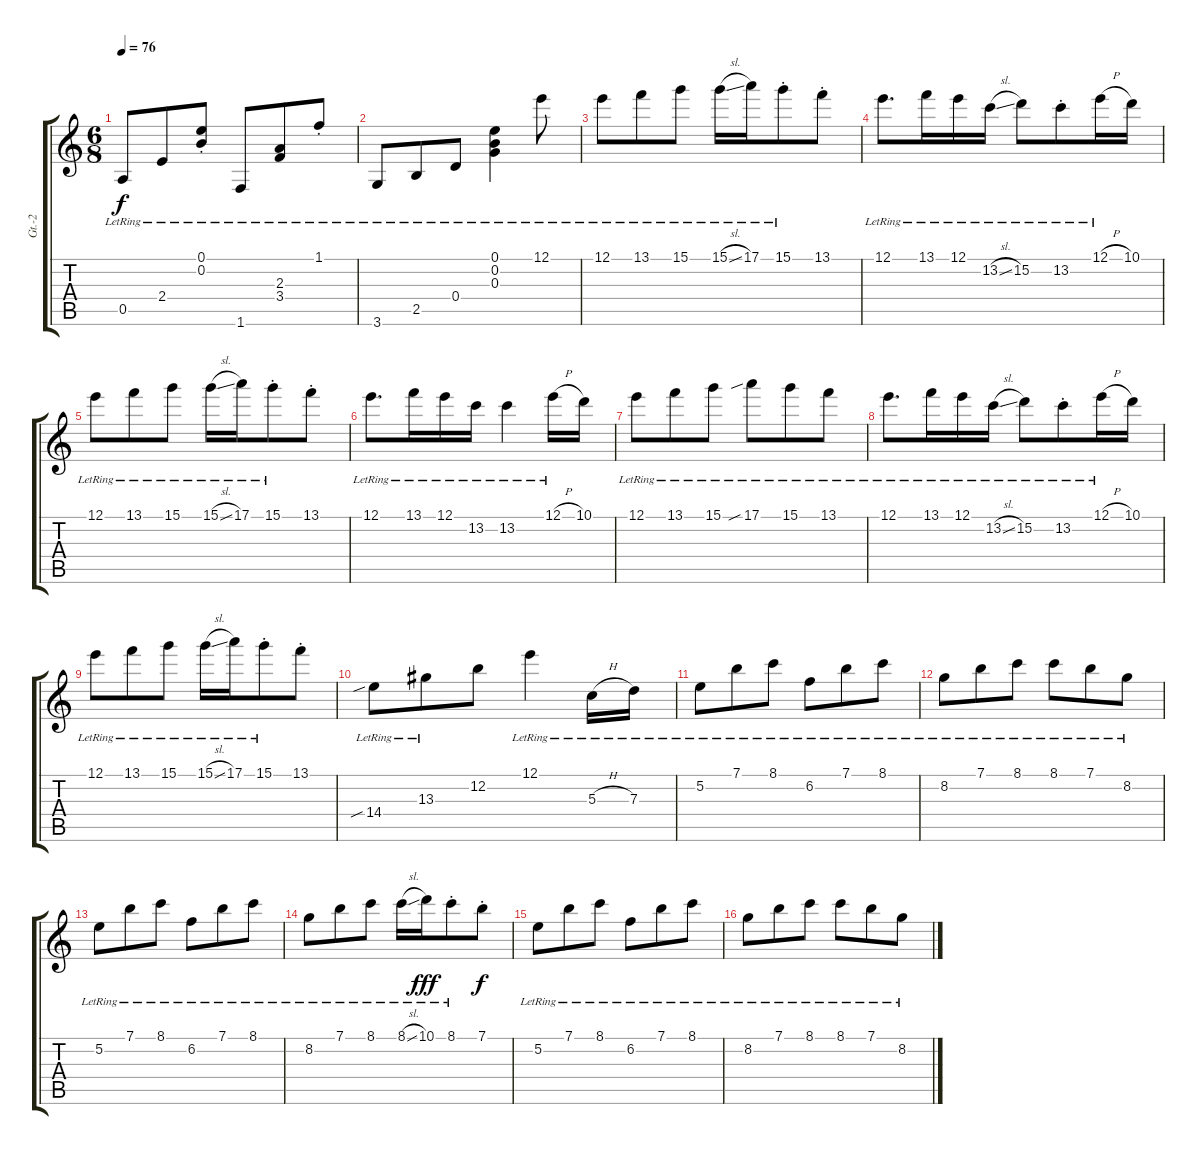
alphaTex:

\track ("Gt.-2" "Gt.-2") {instrument acousticguitarsteel}
\staff {score tabs}
\tuning (E4 B3 G3 D3 A2 E2) {hide}
\ts (6 8)
\tempo 76
\clef g2
\ks c
0.5{lr}.8{dy f} 2.4{lr}.8 (0.1{st lr} 0.2{st}).8 1.6{lr}.8 (2.3 3.4{lr}).8 1.1{st lr}.8 |
3.6{lr}.8 2.5{lr}.8 0.4{lr}.8 (0.1 0.2 0.3{lr}).4 12.1{lr}.8 |
12.1{lr}.8 13.1{lr}.8 15.1{lr}.8 15.1{sl lr}.16 17.1{lr}.16 15.1{st lr}.8 13.1{st}.8 |
12.1{lr}.8{d} 13.1{lr}.16 12.1{lr}.16 13.2{sl lr}.16 15.2{lr}.8 13.2{st lr}.8 12.1{h lr}.16 10.1.16 |
12.1{lr}.8 13.1{lr}.8 15.1{lr}.8 15.1{sl lr}.16 17.1{lr}.16 15.1{st lr}.8 13.1{st}.8 |
12.1{lr}.8{d} 13.1{lr}.16 12.1{lr}.16 13.2{lr}.16 13.2{lr}.4 12.1{h lr}.16 10.1.16 |
12.1{lr}.8 13.1{lr}.8 15.1{lr}.8 17.1{sib lr}.8 15.1{lr}.8 13.1{lr}.8 |
12.1{lr}.8{d} 13.1{lr}.16 12.1{lr}.16 13.2{sl lr}.16 15.2{lr}.8 13.2{st lr}.8 12.1{h lr}.16 10.1.16 |
12.1{lr}.8 13.1{lr}.8 15.1{lr}.8 15.1{sl lr}.16 17.1{lr}.16 15.1{st lr}.8 13.1{st}.8 |
14.4{sib lr}.8 13.3{lr}.8 12.2.8 12.1{lr}.4 5.3{h lr}.16 7.3{lr}.16 |
5.2{lr}.8 7.1{lr}.8 8.1{lr}.8 6.2{lr}.8 7.1{lr}.8 8.1{lr}.8 |
8.2{lr}.8 7.1{lr}.8 8.1{lr}.8 8.1{lr}.8 7.1{lr}.8 8.2{lr}.8 |
5.2{lr}.8 7.1{lr}.8 8.1{lr}.8 6.2{lr}.8 7.1{lr}.8 8.1{lr}.8 |
8.2{lr}.8 7.1{lr}.8 8.1{lr}.8 8.1{sl lr}.16 10.1{lr}.16{dy fff} 8.1{st lr}.8 7.1{st}.8{dy f} |
5.2{lr}.8 7.1{lr}.8 8.1{lr}.8 6.2{lr}.8 7.1{lr}.8 8.1{lr}.8 |
8.2{lr}.8 7.1{lr}.8 8.1{lr}.8 8.1{lr}.8 7.1{lr}.8 8.2{lr}.8
